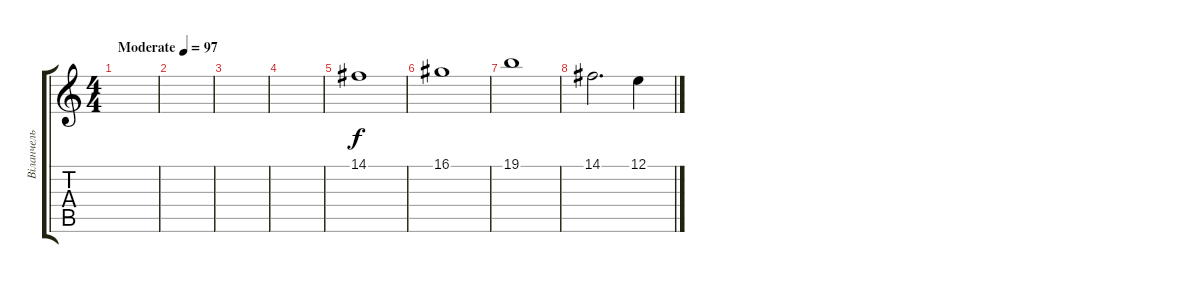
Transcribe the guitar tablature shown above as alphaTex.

\track ("Віланчель" "Віланчель") {instrument violin}
\staff {score tabs}
\tuning (E4 B3 G3 D3 A2 E2) {hide}
\ts (4 4)
\tempo (97 "Moderate")
\clef g2
\ks c
|
|
|
|
14.1.1 |
16.1.1 |
19.1.1 |
14.1.2{d} 12.1.4
